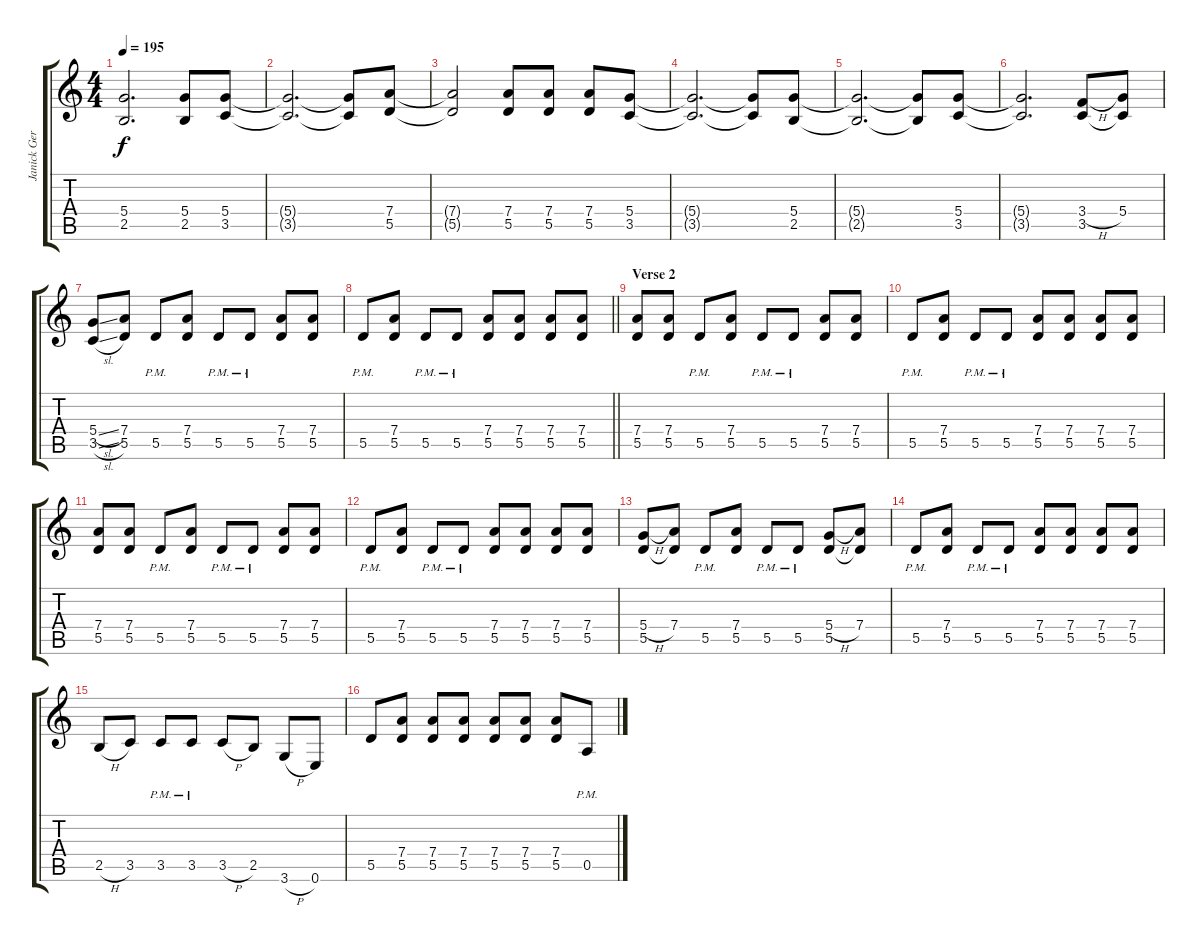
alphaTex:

\track ("Janick Gers" "Janick Ger") {instrument overdrivenguitar}
\staff {score tabs}
\tuning (E4 B3 G3 D3 A2 E2) {hide}
\ts (4 4)
\tempo 195
\clef g2
\ks c
(5.4{t} 2.5{t}).2{d dy f} (5.4 2.5).8 (5.4 3.5).8 |
(5.4{t} 3.5{t}).2{d} (5.4{t} 3.5{t}).8 (7.4 5.5).8 |
(7.4{t} 5.5{t}).2 (7.4 5.5).8 (7.4 5.5).8 (7.4 5.5).8 (5.4 3.5).8 |
(5.4{t} 3.5{t}).2{d} (5.4{t} 3.5{t}).8 (5.4 2.5).8 |
(5.4{t} 2.5{t}).2{d} (5.4{t} 2.5{t}).8 (5.4 3.5).8 |
(5.4{t} 3.5{t}).2{d} (3.4{h} 3.5).8 (5.4 3.5{t}).8 |
(5.4{sl} 3.5{sl}).8 (7.4 5.5).8 5.5{pm}.8 (7.4 5.5).8 5.5{pm}.8 5.5{pm}.8 (7.4 5.5).8 (7.4 5.5).8 |
\barLineRight lightlight
5.5{pm}.8 (7.4 5.5).8 5.5{pm}.8 5.5{pm}.8 (7.4 5.5).8 (7.4 5.5).8 (7.4 5.5).8 (7.4 5.5).8 |
\section ("" "Verse 2")
(7.4 5.5).8 (7.4 5.5).8 5.5{pm}.8 (7.4 5.5).8 5.5{pm}.8 5.5{pm}.8 (7.4 5.5).8 (7.4 5.5).8 |
5.5{pm}.8 (7.4 5.5).8 5.5{pm}.8 5.5{pm}.8 (7.4 5.5).8 (7.4 5.5).8 (7.4 5.5).8 (7.4 5.5).8 |
(7.4 5.5).8 (7.4 5.5).8 5.5{pm}.8 (7.4 5.5).8 5.5{pm}.8 5.5{pm}.8 (7.4 5.5).8 (7.4 5.5).8 |
5.5{pm}.8 (7.4 5.5).8 5.5{pm}.8 5.5{pm}.8 (7.4 5.5).8 (7.4 5.5).8 (7.4 5.5).8 (7.4 5.5).8 |
(5.4{h} 5.5).8 (7.4 5.5{t}).8 5.5{pm}.8 (7.4 5.5).8 5.5{pm}.8 5.5{pm}.8 (5.4{h} 5.5).8 (7.4 5.5{t}).8 |
5.5{pm}.8 (7.4 5.5).8 5.5{pm}.8 5.5{pm}.8 (7.4 5.5).8 (7.4 5.5).8 (7.4 5.5).8 (7.4 5.5).8 |
2.5{h}.8 3.5.8 3.5{pm}.8 3.5{pm}.8 3.5{h}.8 2.5.8 3.6{h}.8 0.6.8 |
5.5.8 (7.4 5.5).8 (7.4 5.5).8 (7.4 5.5).8 (7.4 5.5).8 (7.4 5.5).8 (7.4 5.5).8 0.5{pm}.8
